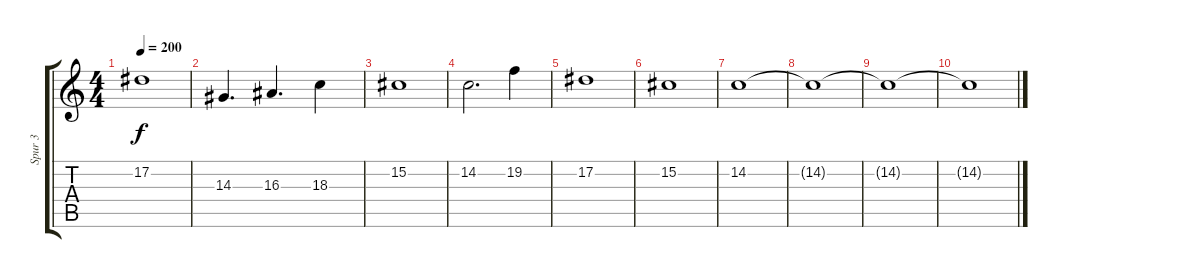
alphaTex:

\track ("Spur 3" "Spur 3") {instrument lead6voice}
\staff {score tabs}
\tuning (Eb4 Bb3 Gb3 Db3 Ab2 Db2) {hide}
\ts (4 4)
\tempo 200
\clef g2
\ks c
17.2.1{dy f} |
14.3.4{d} 16.3.4{d} 18.3.4 |
15.2.1 |
14.2.2{d} 19.2.4 |
17.2.1 |
15.2.1{volume 0} |
14.2.1 |
14.2{t}.1 |
14.2{t}.1 |
14.2{t}.1
